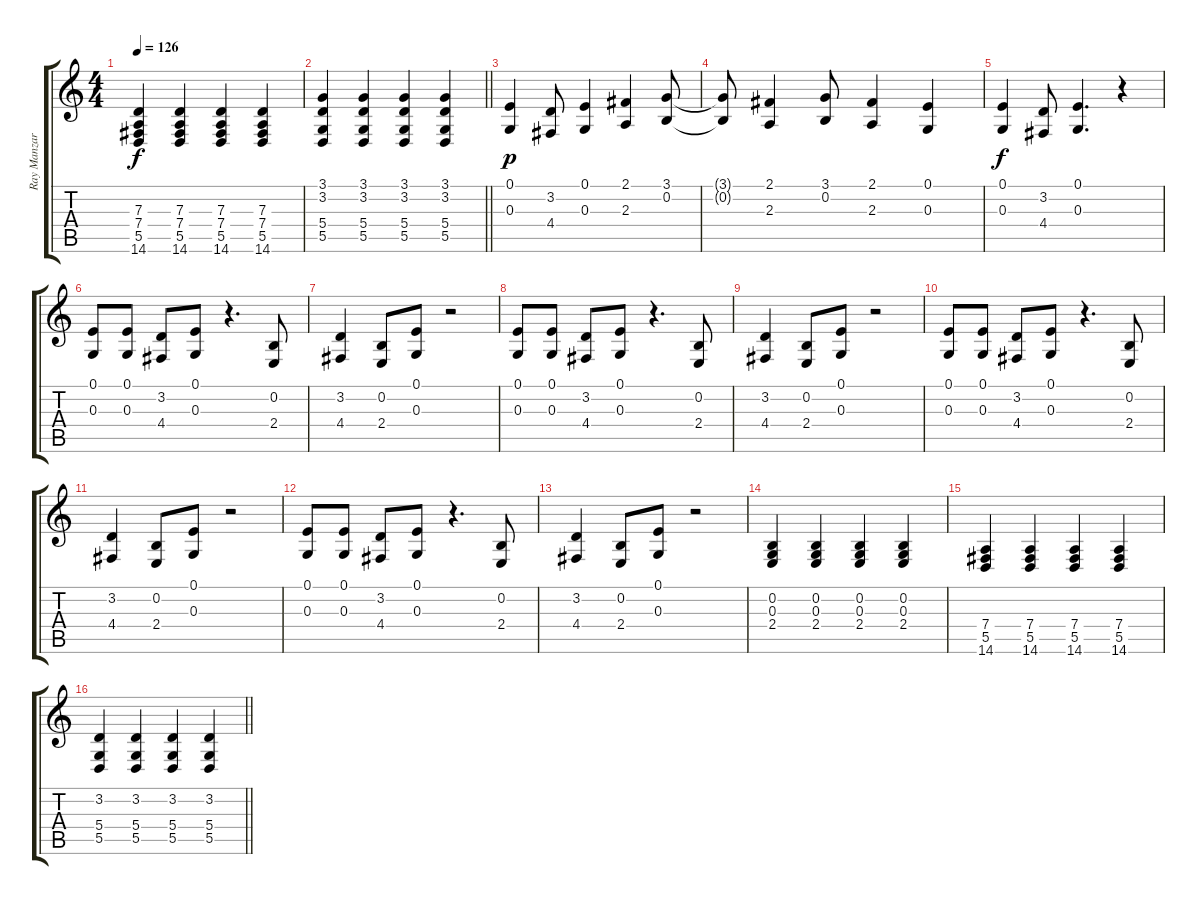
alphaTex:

\track ("Ray Manzarek" "Ray Manzar") {instrument harpsichord}
\staff {score tabs}
\tuning (E4 B3 G3 D3 A2 E2) {hide}
\ts (4 4)
\tempo 126
\clef g2
\ks c
(7.3 7.4 5.5 14.6).4{dy f} (7.3 7.4 5.5 14.6).4 (7.3 7.4 5.5 14.6).4 (7.3 7.4 5.5 14.6).4 |
\barLineRight lightlight
(3.1 3.2 5.4 5.5).4 (3.1 3.2 5.4 5.5).4 (3.1 3.2 5.4 5.5).4 (3.1 3.2 5.4 5.5).4 |
(0.1 0.3).4{dy p} (3.2 4.4).8 (0.1 0.3).4 (2.1 2.3).4 (3.1 0.2).8 |
(3.1{t} 0.2{t}).8 (2.1 2.3).4 (3.1 0.2).8 (2.1 2.3).4 (0.1 0.3).4 |
(0.1 0.3).4{dy f} (3.2 4.4).8 (0.1 0.3).4{d} r.4 |
(0.1 0.3).8 (0.1 0.3).8 (3.2 4.4).8 (0.1 0.3).8 r.4{d} (0.2 2.4).8 |
(3.2 4.4).4 (0.2 2.4).8 (0.1 0.3).8 r.2 |
(0.1 0.3).8 (0.1 0.3).8 (3.2 4.4).8 (0.1 0.3).8 r.4{d} (0.2 2.4).8 |
(3.2 4.4).4 (0.2 2.4).8 (0.1 0.3).8 r.2 |
(0.1 0.3).8 (0.1 0.3).8 (3.2 4.4).8 (0.1 0.3).8 r.4{d} (0.2 2.4).8 |
(3.2 4.4).4 (0.2 2.4).8 (0.1 0.3).8 r.2 |
(0.1 0.3).8 (0.1 0.3).8 (3.2 4.4).8 (0.1 0.3).8 r.4{d} (0.2 2.4).8 |
(3.2 4.4).4 (0.2 2.4).8 (0.1 0.3).8 r.2 |
(0.2 0.3 2.4).4 (0.2 0.3 2.4).4 (0.2 0.3 2.4).4 (0.2 0.3 2.4).4 |
(7.4 5.5 14.6).4 (7.4 5.5 14.6).4 (7.4 5.5 14.6).4 (7.4 5.5 14.6).4 |
\barLineRight lightlight
(3.2 5.4 5.5).4 (3.2 5.4 5.5).4 (3.2 5.4 5.5).4 (3.2 5.4 5.5).4
